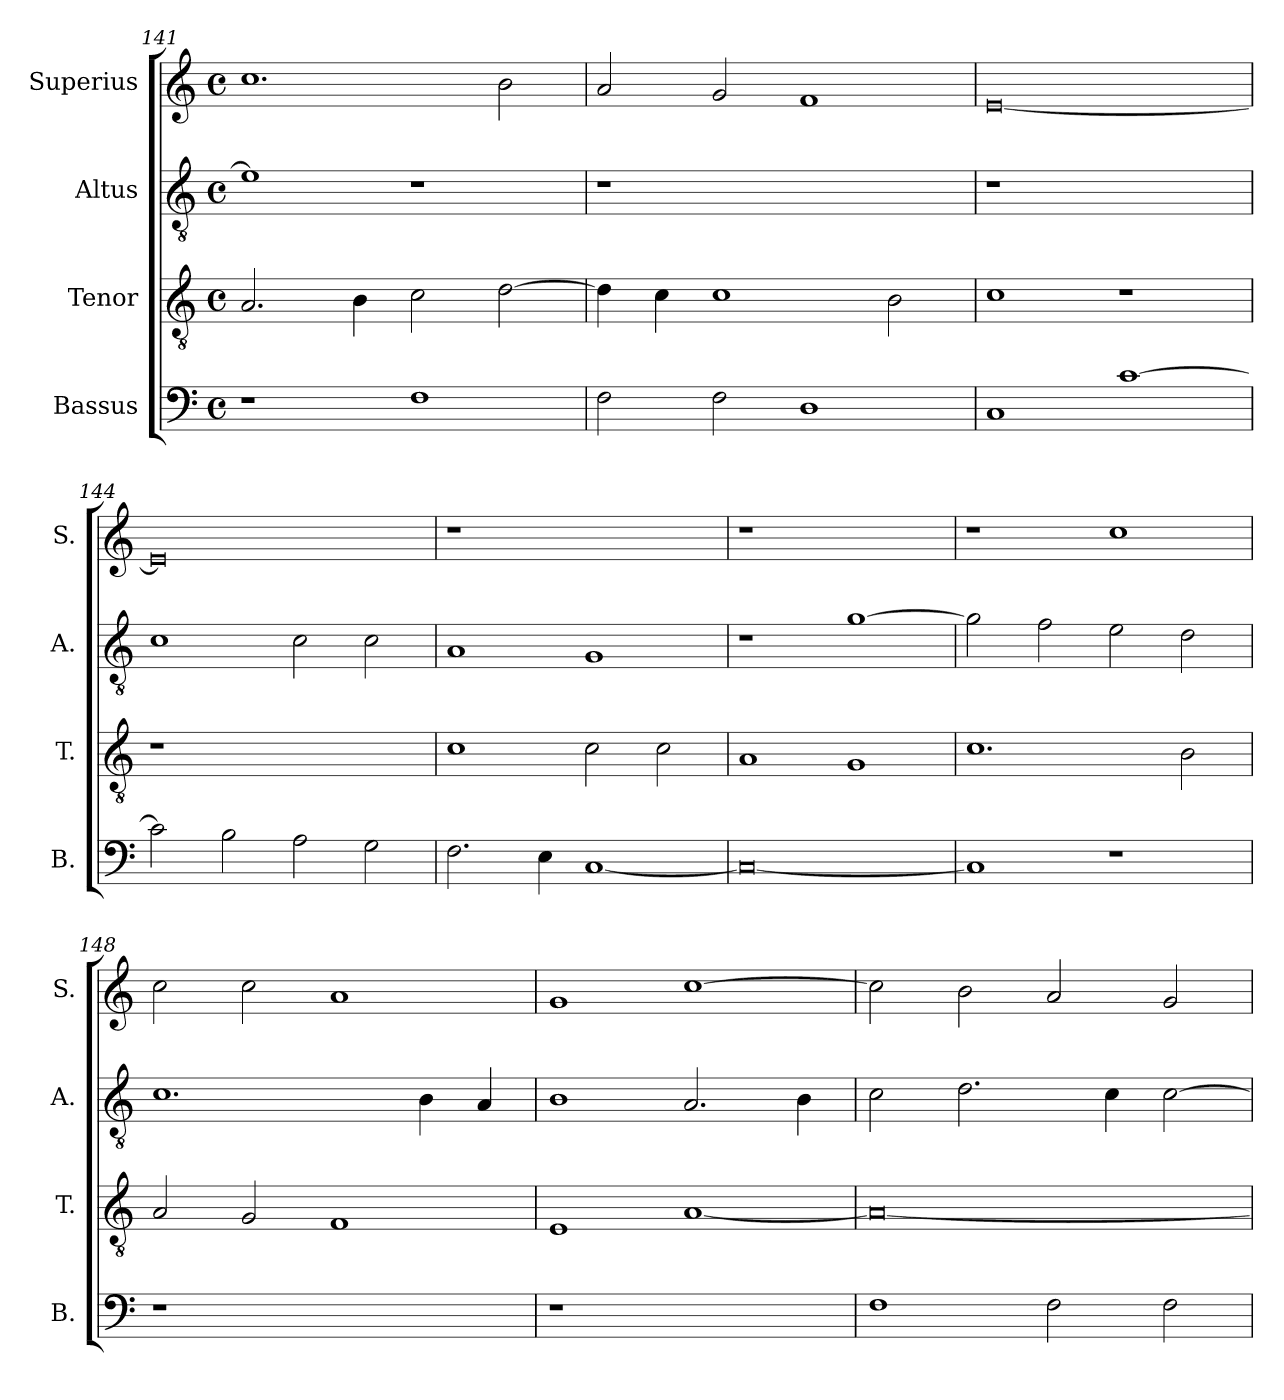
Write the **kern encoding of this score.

**kern	**kern	**kern	**kern
*part4	*part3	*part2	*part1
*staff4	*staff3	*staff2	*staff1
*I"Bassus	*I"Tenor	*I"Altus	*I"Superius
*I'B.	*I'T.	*I'A.	*I'S.
!!LO:PB:g=z
*clefF4	*clefGv2	*clefGv2	*clefG2
*	*ITrd7c12	*ITrd7c12	*
*k[]	*k[]	*k[]	*k[]
*C:	*C:	*C:	*C:
*M4/4	*M4/4	*M4/4	*M4/4
*met(c)	*met(c)	*met(c)	*met(c)
=141	=141	=141	=141
1r	2.AAi/	1Ei]	1.cci
.	4BBi\	.	.
1Fi	2Ci\	1r	.
.	[>2Di\	.	2bi\
=142	=142	=142	=142
!	!	!LO:N:vis=1	!
2Fi\	4Di\]	1r	2ai/
.	4Ci\	.	.
2Fi\	1Ci	.	2gi/
1Di	.	1ryy	1fi
.	2BBi\	.	.
=143	=143	=143	=143
!	!	!LO:N:vis=1	!
1Ci	1Ci	1r	[<0ei
[>1ci	1r	1ryy	.
=144	=144	=144	=144
!	!LO:N:vis=1	!	!
2ci\]	1r	1Ci	0ei]
2Bi\	.	.	.
2Ai\	1ryy	2Ci\	.
2Gi\	.	2Ci\	.
=145	=145	=145	=145
!	!	!	!LO:N:vis=1
2.Fi\	1Ci	1AAi	1r
4Ei\	.	.	.
[<1Ci	2Ci\	1GGi	1ryy
.	2Ci\	.	.
!!LO:LB:g=z
=146	=146	=146	=146
!	!	!	!LO:N:vis=1
0Ci_<	1AAi	1r	1r
.	1GGi	[>1Gi	1ryy
=147	=147	=147	=147
1Ci]	1.Ci	2Gi\]	1r
.	.	2Fi\	.
1r	.	2Ei\	1cci
.	2BBi\	2Di\	.
=148	=148	=148	=148
!LO:N:vis=1	!	!	!
1r	2AAi/	1.Ci	2cci\
.	2GGi/	.	2cci\
1ryy	1FFi	.	1ai
.	.	4BBi\	.
.	.	4AAi/	.
=149	=149	=149	=149
!LO:N:vis=1	!	!	!
1r	1EEi	1BBi	1gi
1ryy	[<1AAi	2.AAi/	[>1cci
.	.	4BBi\	.
=150	=150	=150	=150
1Fi	0AAi_<	2Ci\	2cci\]
.	.	2.Di\	2bi\
2Fi\	.	.	2ai/
.	.	4Ci\	.
2Fi\	.	[>2Ci\	2gi/
=	=	=	=
*-	*-	*-	*-
